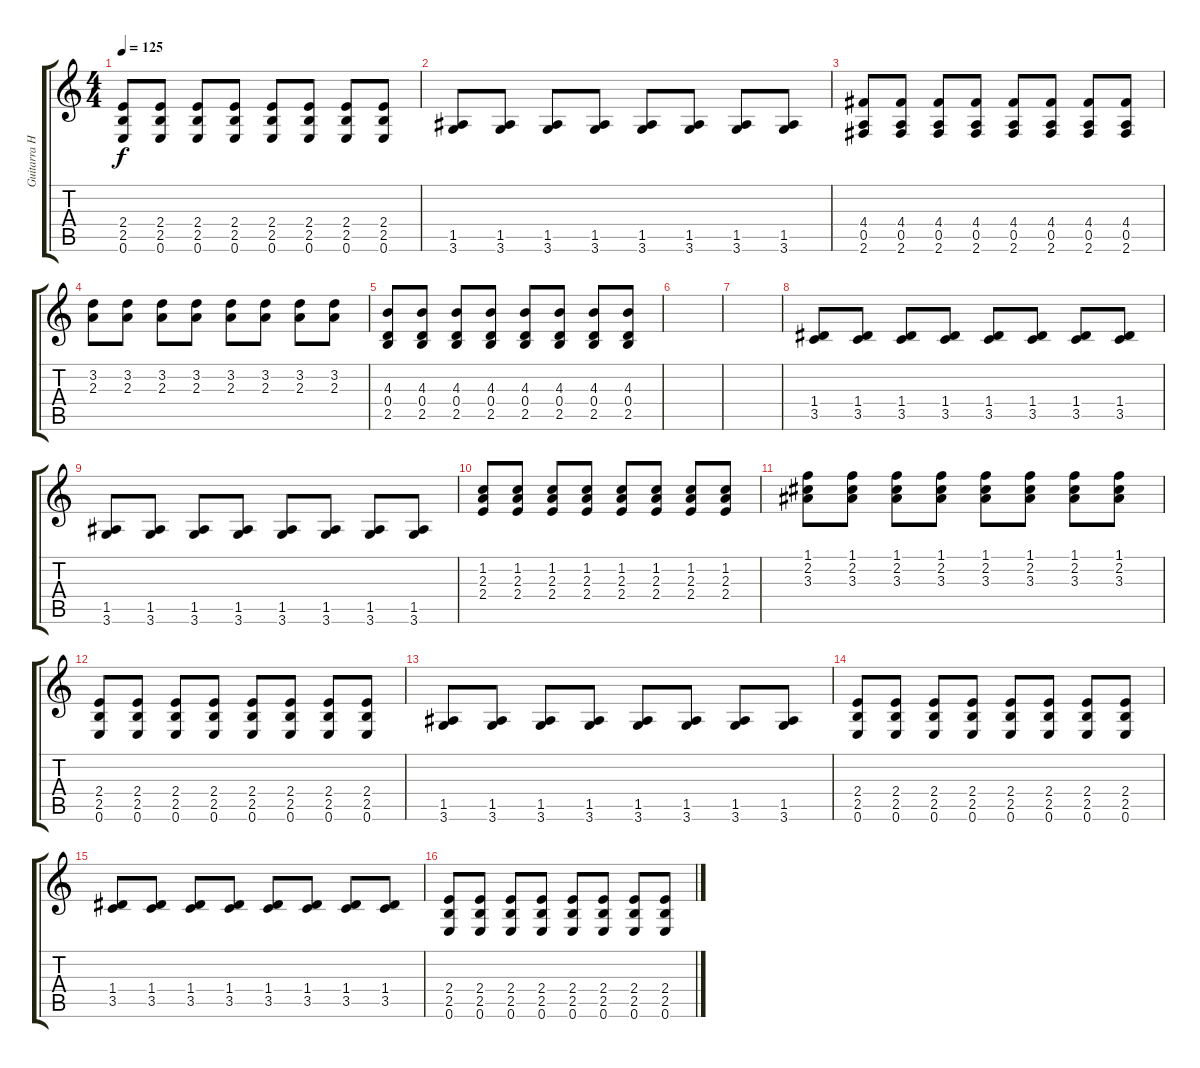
\track ("Guitarra Harm" "Guitarra H") {instrument distortionguitar}
\staff {score tabs}
\tuning (E4 B3 G3 D3 A2 E2) {hide}
\ts (4 4)
\tempo 125
\clef g2
\ks c
(2.4 2.5 0.6).8{dy f} (2.4 2.5 0.6).8 (2.4 2.5 0.6).8 (2.4 2.5 0.6).8 (2.4 2.5 0.6).8 (2.4 2.5 0.6).8 (2.4 2.5 0.6).8 (2.4 2.5 0.6).8 |
(1.5 3.6).8 (1.5 3.6).8 (1.5 3.6).8 (1.5 3.6).8 (1.5 3.6).8 (1.5 3.6).8 (1.5 3.6).8 (1.5 3.6).8 |
(4.4 0.5 2.6).8 (4.4 0.5 2.6).8 (4.4 0.5 2.6).8 (4.4 0.5 2.6).8 (4.4 0.5 2.6).8 (4.4 0.5 2.6).8 (4.4 0.5 2.6).8 (4.4 0.5 2.6).8 |
(3.2 2.3).8 (3.2 2.3).8 (3.2 2.3).8 (3.2 2.3).8 (3.2 2.3).8 (3.2 2.3).8 (3.2 2.3).8 (3.2 2.3).8 |
(4.3 0.4 2.5).8 (4.3 0.4 2.5).8 (4.3 0.4 2.5).8 (4.3 0.4 2.5).8 (4.3 0.4 2.5).8 (4.3 0.4 2.5).8 (4.3 0.4 2.5).8 (4.3 0.4 2.5).8 |
|
|
(1.4 3.5).8 (1.4 3.5).8 (1.4 3.5).8 (1.4 3.5).8 (1.4 3.5).8 (1.4 3.5).8 (1.4 3.5).8 (1.4 3.5).8 |
(1.5 3.6).8 (1.5 3.6).8 (1.5 3.6).8 (1.5 3.6).8 (1.5 3.6).8 (1.5 3.6).8 (1.5 3.6).8 (1.5 3.6).8 |
(1.2 2.3 2.4).8 (1.2 2.3 2.4).8 (1.2 2.3 2.4).8 (1.2 2.3 2.4).8 (1.2 2.3 2.4).8 (1.2 2.3 2.4).8 (1.2 2.3 2.4).8 (1.2 2.3 2.4).8 |
(1.1 2.2 3.3).8 (1.1 2.2 3.3).8 (1.1 2.2 3.3).8 (1.1 2.2 3.3).8 (1.1 2.2 3.3).8 (1.1 2.2 3.3).8 (1.1 2.2 3.3).8 (1.1 2.2 3.3).8 |
(2.4 2.5 0.6).8 (2.4 2.5 0.6).8 (2.4 2.5 0.6).8 (2.4 2.5 0.6).8 (2.4 2.5 0.6).8 (2.4 2.5 0.6).8 (2.4 2.5 0.6).8 (2.4 2.5 0.6).8 |
(1.5 3.6).8 (1.5 3.6).8 (1.5 3.6).8 (1.5 3.6).8 (1.5 3.6).8 (1.5 3.6).8 (1.5 3.6).8 (1.5 3.6).8 |
(2.4 2.5 0.6).8 (2.4 2.5 0.6).8 (2.4 2.5 0.6).8 (2.4 2.5 0.6).8 (2.4 2.5 0.6).8 (2.4 2.5 0.6).8 (2.4 2.5 0.6).8 (2.4 2.5 0.6).8 |
(1.4 3.5).8 (1.4 3.5).8 (1.4 3.5).8 (1.4 3.5).8 (1.4 3.5).8 (1.4 3.5).8 (1.4 3.5).8 (1.4 3.5).8 |
(2.4 2.5 0.6).8 (2.4 2.5 0.6).8 (2.4 2.5 0.6).8 (2.4 2.5 0.6).8 (2.4 2.5 0.6).8 (2.4 2.5 0.6).8 (2.4 2.5 0.6).8 (2.4 2.5 0.6).8
